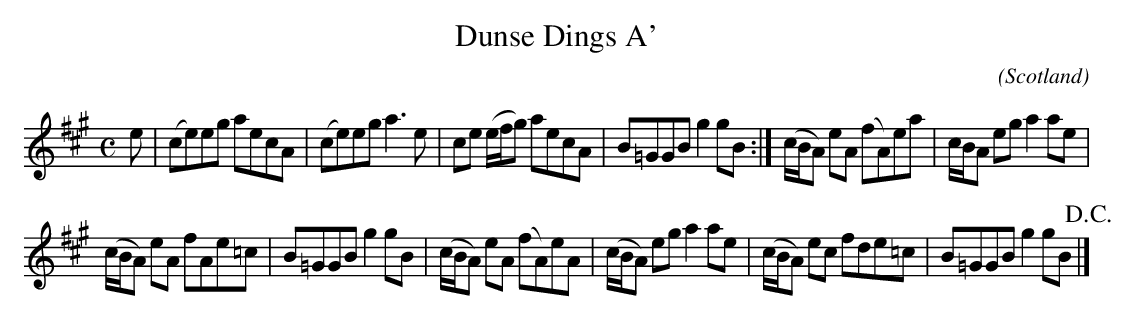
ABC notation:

X:1
T:Dunse Dings A'
C:
O:Scotland
M:C
L:1/8
K:A
e | (ce)eg aecA | (ce)eg a3 e | ce (e/2f/2g) aecA | B=GGB g2 gB :| (c/2B/2A) eA (fA)ea | c/2B/2A eg a2 ae |
(c/2B/2A) eA fAe=c | B=GGB g2 gB | (c/2B/2A) eA (fA)eA | (c/2B/2A) eg a2 ae | (c/2B/2A) ec fde=c | B=GGB g2 gB !D.C.! |]
